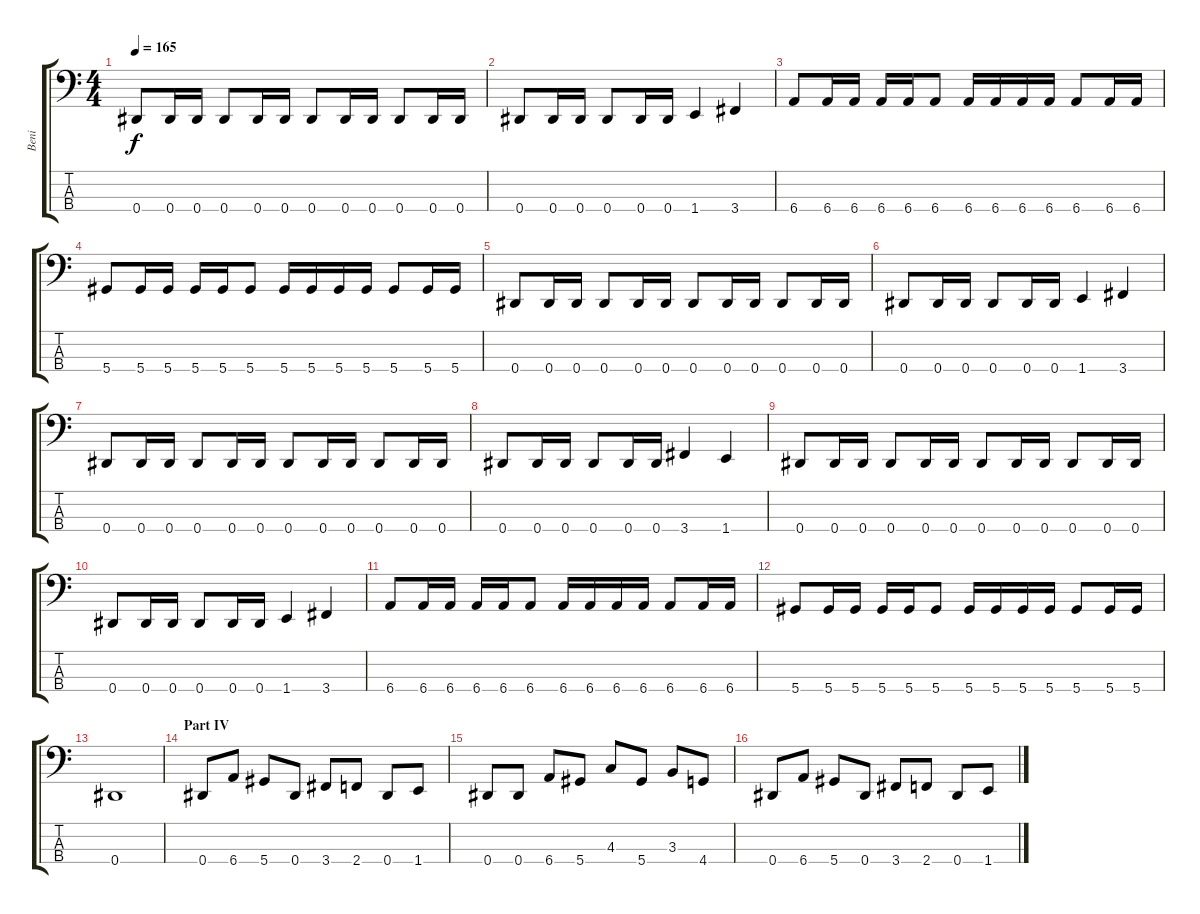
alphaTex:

\track ("Beni" "Beni") {instrument electricbassfinger}
\staff {score tabs}
\tuning (Gb2 Db2 Ab1 Eb1) {hide}
\ts (4 4)
\tempo 165
\clef f4
\ks c
0.4.8{dy f} 0.4.16 0.4.16 0.4.8 0.4.16 0.4.16 0.4.8 0.4.16 0.4.16 0.4.8 0.4.16 0.4.16 |
0.4.8 0.4.16 0.4.16 0.4.8 0.4.16 0.4.16 1.4.4 3.4.4 |
6.4.8 6.4.16 6.4.16 6.4.16 6.4.16 6.4.8 6.4.16 6.4.16 6.4.16 6.4.16 6.4.8 6.4.16 6.4.16 |
5.4.8 5.4.16 5.4.16 5.4.16 5.4.16 5.4.8 5.4.16 5.4.16 5.4.16 5.4.16 5.4.8 5.4.16 5.4.16 |
0.4.8 0.4.16 0.4.16 0.4.8 0.4.16 0.4.16 0.4.8 0.4.16 0.4.16 0.4.8 0.4.16 0.4.16 |
0.4.8 0.4.16 0.4.16 0.4.8 0.4.16 0.4.16 1.4.4 3.4.4 |
0.4.8 0.4.16 0.4.16 0.4.8 0.4.16 0.4.16 0.4.8 0.4.16 0.4.16 0.4.8 0.4.16 0.4.16 |
0.4.8 0.4.16 0.4.16 0.4.8 0.4.16 0.4.16 3.4.4 1.4.4 |
0.4.8 0.4.16 0.4.16 0.4.8 0.4.16 0.4.16 0.4.8 0.4.16 0.4.16 0.4.8 0.4.16 0.4.16 |
0.4.8 0.4.16 0.4.16 0.4.8 0.4.16 0.4.16 1.4.4 3.4.4 |
6.4.8 6.4.16 6.4.16 6.4.16 6.4.16 6.4.8 6.4.16 6.4.16 6.4.16 6.4.16 6.4.8 6.4.16 6.4.16 |
5.4.8 5.4.16 5.4.16 5.4.16 5.4.16 5.4.8 5.4.16 5.4.16 5.4.16 5.4.16 5.4.8 5.4.16 5.4.16 |
0.4.1 |
\section ("" "Part IV")
0.4.8 6.4.8 5.4.8 0.4.8 3.4.8 2.4.8 0.4.8 1.4.8 |
0.4.8 0.4.8 6.4.8 5.4.8 4.3.8 5.4.8 3.3.8 4.4.8 |
0.4.8 6.4.8 5.4.8 0.4.8 3.4.8 2.4.8 0.4.8 1.4.8
